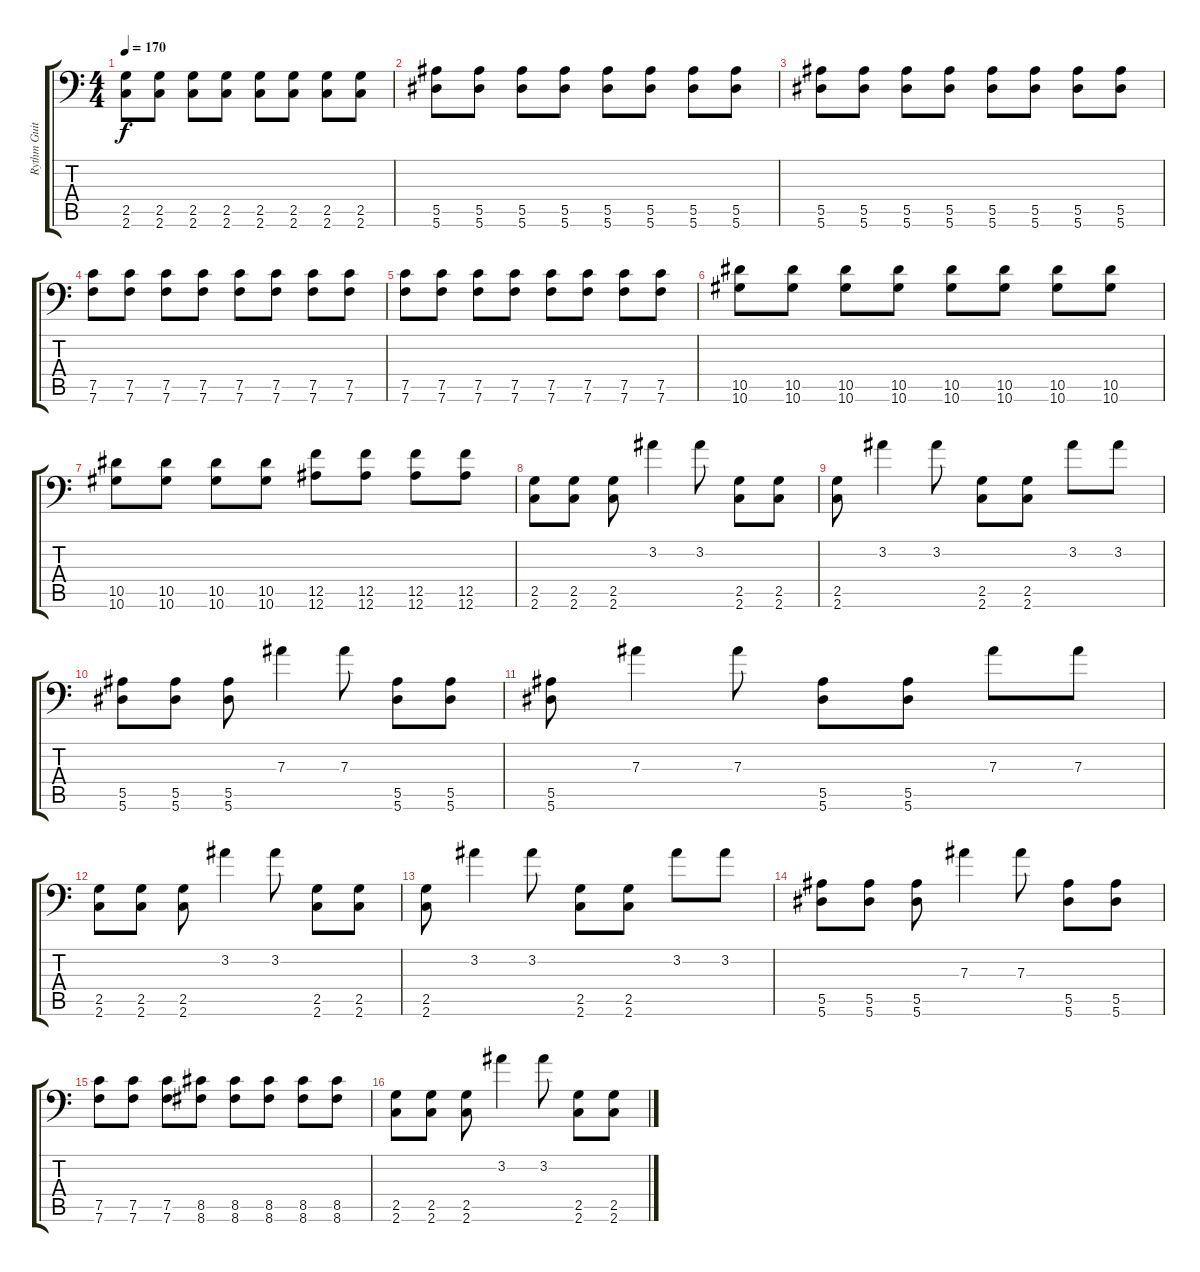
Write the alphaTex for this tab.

\track ("Rythm Guitar" "Rythm Guit") {instrument distortionguitar}
\staff {score tabs}
\tuning (C4 G3 Eb3 Bb2 F2 Bb1) {hide}
\ts (4 4)
\tempo 170
\clef f4
\ks c
(2.5 2.6).8{dy f} (2.5 2.6).8 (2.5 2.6).8 (2.5 2.6).8 (2.5 2.6).8 (2.5 2.6).8 (2.5 2.6).8 (2.5 2.6).8 |
(5.5 5.6).8 (5.5 5.6).8 (5.5 5.6).8 (5.5 5.6).8 (5.5 5.6).8 (5.5 5.6).8 (5.5 5.6).8 (5.5 5.6).8 |
(5.5 5.6).8 (5.5 5.6).8 (5.5 5.6).8 (5.5 5.6).8 (5.5 5.6).8 (5.5 5.6).8 (5.5 5.6).8 (5.5 5.6).8 |
(7.5 7.6).8 (7.5 7.6).8 (7.5 7.6).8 (7.5 7.6).8 (7.5 7.6).8 (7.5 7.6).8 (7.5 7.6).8 (7.5 7.6).8 |
(7.5 7.6).8 (7.5 7.6).8 (7.5 7.6).8 (7.5 7.6).8 (7.5 7.6).8 (7.5 7.6).8 (7.5 7.6).8 (7.5 7.6).8 |
(10.5 10.6).8 (10.5 10.6).8 (10.5 10.6).8 (10.5 10.6).8 (10.5 10.6).8 (10.5 10.6).8 (10.5 10.6).8 (10.5 10.6).8 |
(10.5 10.6).8 (10.5 10.6).8 (10.5 10.6).8 (10.5 10.6).8 (12.5 12.6).8 (12.5 12.6).8 (12.5 12.6).8 (12.5 12.6).8 |
(2.5 2.6).8 (2.5 2.6).8 (2.5 2.6).8 3.2.4 3.2.8 (2.5 2.6).8 (2.5 2.6).8 |
(2.5 2.6).8 3.2.4 3.2.8 (2.5 2.6).8 (2.5 2.6).8 3.2.8 3.2.8 |
(5.5 5.6).8 (5.5 5.6).8 (5.5 5.6).8 7.3.4 7.3.8 (5.5 5.6).8 (5.5 5.6).8 |
(5.5 5.6).8 7.3.4 7.3.8 (5.5 5.6).8 (5.5 5.6).8 7.3.8 7.3.8 |
(2.5 2.6).8 (2.5 2.6).8 (2.5 2.6).8 3.2.4 3.2.8 (2.5 2.6).8 (2.5 2.6).8 |
(2.5 2.6).8 3.2.4 3.2.8 (2.5 2.6).8 (2.5 2.6).8 3.2.8 3.2.8 |
(5.5 5.6).8 (5.5 5.6).8 (5.5 5.6).8 7.3.4 7.3.8 (5.5 5.6).8 (5.5 5.6).8 |
(7.5 7.6).8 (7.5 7.6).8 (7.5 7.6).8 (8.5 8.6).8 (8.5 8.6).8 (8.5 8.6).8 (8.5 8.6).8 (8.5 8.6).8 |
(2.5 2.6).8 (2.5 2.6).8 (2.5 2.6).8 3.2.4 3.2.8 (2.5 2.6).8 (2.5 2.6).8
